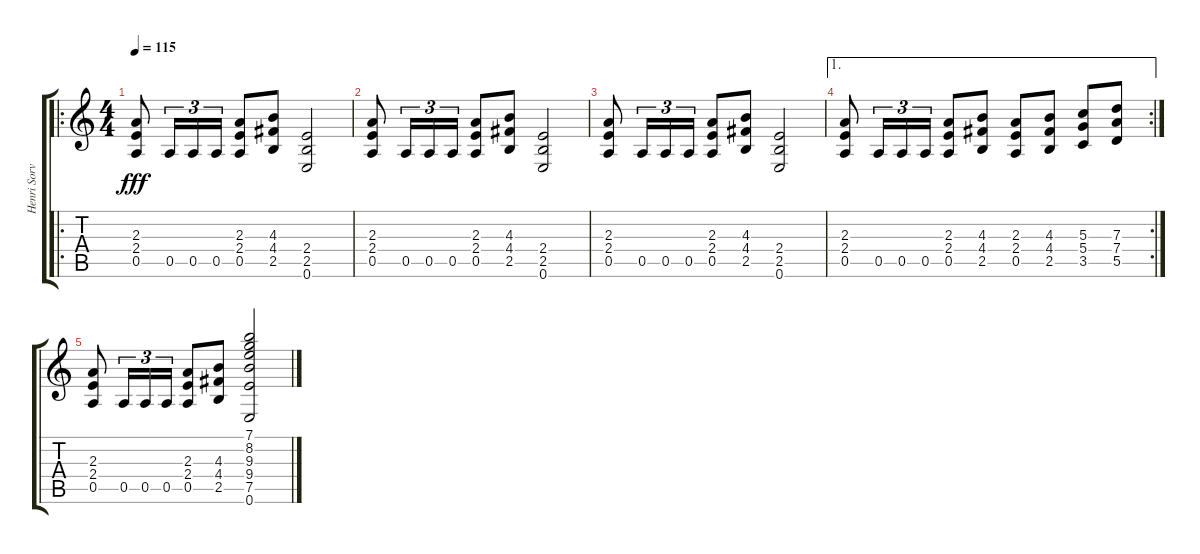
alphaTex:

\track ("Henri Sorvali" "Henri Sorv") {instrument overdrivenguitar}
\staff {score tabs}
\tuning (E4 B3 G3 D3 A2 E2) {hide}
\ro
\ts (4 4)
\tempo 115
\clef g2
\ks c
(2.3 2.4 0.5).8{dy fff} 0.5.16{tu (3 2)} 0.5.16{tu (3 2)} 0.5.16{tu (3 2)} (2.3 2.4 0.5).8 (4.3 4.4 2.5).8 (2.4 2.5 0.6).2 |
(2.3 2.4 0.5).8 0.5.16{tu (3 2)} 0.5.16{tu (3 2)} 0.5.16{tu (3 2)} (2.3 2.4 0.5).8 (4.3 4.4 2.5).8 (2.4 2.5 0.6).2 |
(2.3 2.4 0.5).8 0.5.16{tu (3 2)} 0.5.16{tu (3 2)} 0.5.16{tu (3 2)} (2.3 2.4 0.5).8 (4.3 4.4 2.5).8 (2.4 2.5 0.6).2 |
\ae 1
\rc 2
(2.3 2.4 0.5).8 0.5.16{tu (3 2)} 0.5.16{tu (3 2)} 0.5.16{tu (3 2)} (2.3 2.4 0.5).8 (4.3 4.4 2.5).8 (2.3 2.4 0.5).8 (4.3 4.4 2.5).8 (5.3 5.4 3.5).8 (7.3 7.4 5.5).8 |
(2.3 2.4 0.5).8 0.5.16{tu (3 2)} 0.5.16{tu (3 2)} 0.5.16{tu (3 2)} (2.3 2.4 0.5).8 (4.3 4.4 2.5).8 (7.1 8.2 9.3 9.4 7.5 0.6).2
